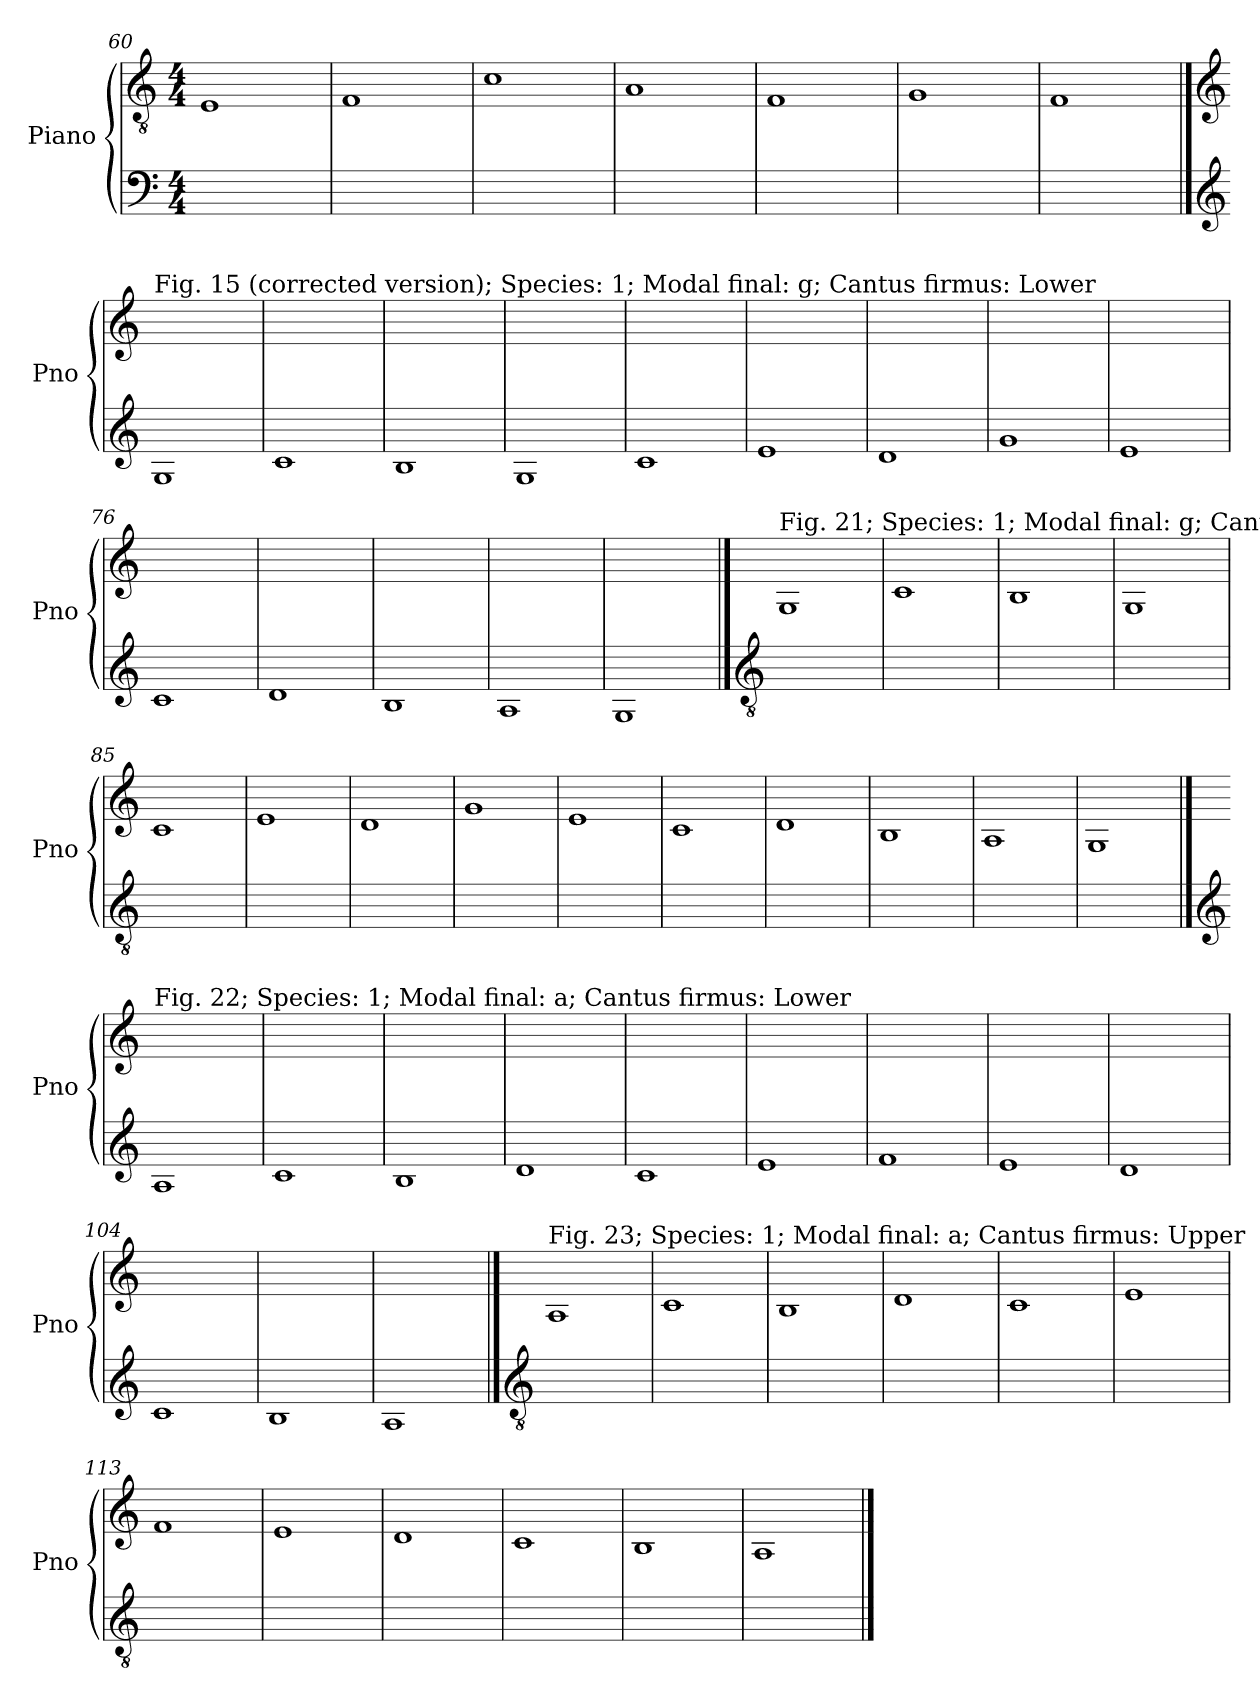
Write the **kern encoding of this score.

**kern	**kern
*part2	*part1
*staff2	*staff1
*I"Piano	*I"Piano
*I'Pno	*I'Pno
*clefF4	*clefGv2
*k[]	*k[]
*M4/4	*M4/4
=60	=60
1ryy	1E
=61	=61
1ryy	1F
=62	=62
1ryy	1c
=63	=63
1ryy	1A
=64	=64
1ryy	1F
=65	=65
1ryy	1G
=66	=66
1ryy	1F
!!LO:LB:g=z
==67	==67
*clefG2	*clefG2
!	!LO:TX:a:t=Fig. 15 (corrected version); Species&colon; 1; Modal final&colon; g; Cantus firmus&colon; Lower
1G	1ryy
=68	=68
1c	1ryy
=69	=69
1B	1ryy
=70	=70
1G	1ryy
=71	=71
1c	1ryy
=72	=72
1e	1ryy
=73	=73
1d	1ryy
=74	=74
1g	1ryy
=75	=75
1e	1ryy
=76	=76
1c	1ryy
=77	=77
1d	1ryy
=78	=78
1B	1ryy
=79	=79
1A	1ryy
=80	=80
1G	1ryy
!!LO:LB:g=z
==81	==81
*clefGv2	*
!	!LO:TX:a:t=Fig. 21; Species&colon; 1; Modal final&colon; g; Cantus firmus&colon; Upper
1ryy	1G
=82	=82
1ryy	1c
=83	=83
1ryy	1B
=84	=84
1ryy	1G
=85	=85
1ryy	1c
=86	=86
1ryy	1e
=87	=87
1ryy	1d
=88	=88
1ryy	1g
=89	=89
1ryy	1e
=90	=90
1ryy	1c
=91	=91
1ryy	1d
=92	=92
1ryy	1B
=93	=93
1ryy	1A
=94	=94
1ryy	1G
!!LO:LB:g=z
==95	==95
*clefG2	*
!	!LO:TX:a:t=Fig. 22; Species&colon; 1; Modal final&colon; a; Cantus firmus&colon; Lower
1A	1ryy
=96	=96
1c	1ryy
=97	=97
1B	1ryy
=98	=98
1d	1ryy
=99	=99
1c	1ryy
=100	=100
1e	1ryy
=101	=101
1f	1ryy
=102	=102
1e	1ryy
=103	=103
1d	1ryy
=104	=104
1c	1ryy
=105	=105
1B	1ryy
=106	=106
1A	1ryy
!!LO:LB:g=z
==107	==107
*clefGv2	*
!	!LO:TX:a:t=Fig. 23; Species&colon; 1; Modal final&colon; a; Cantus firmus&colon; Upper
1ryy	1A
=108	=108
1ryy	1c
=109	=109
1ryy	1B
=110	=110
1ryy	1d
=111	=111
1ryy	1c
=112	=112
1ryy	1e
=113	=113
1ryy	1f
=114	=114
1ryy	1e
=115	=115
1ryy	1d
=116	=116
1ryy	1c
=117	=117
1ryy	1B
=118	=118
1ryy	1A
==	==
*-	*-
